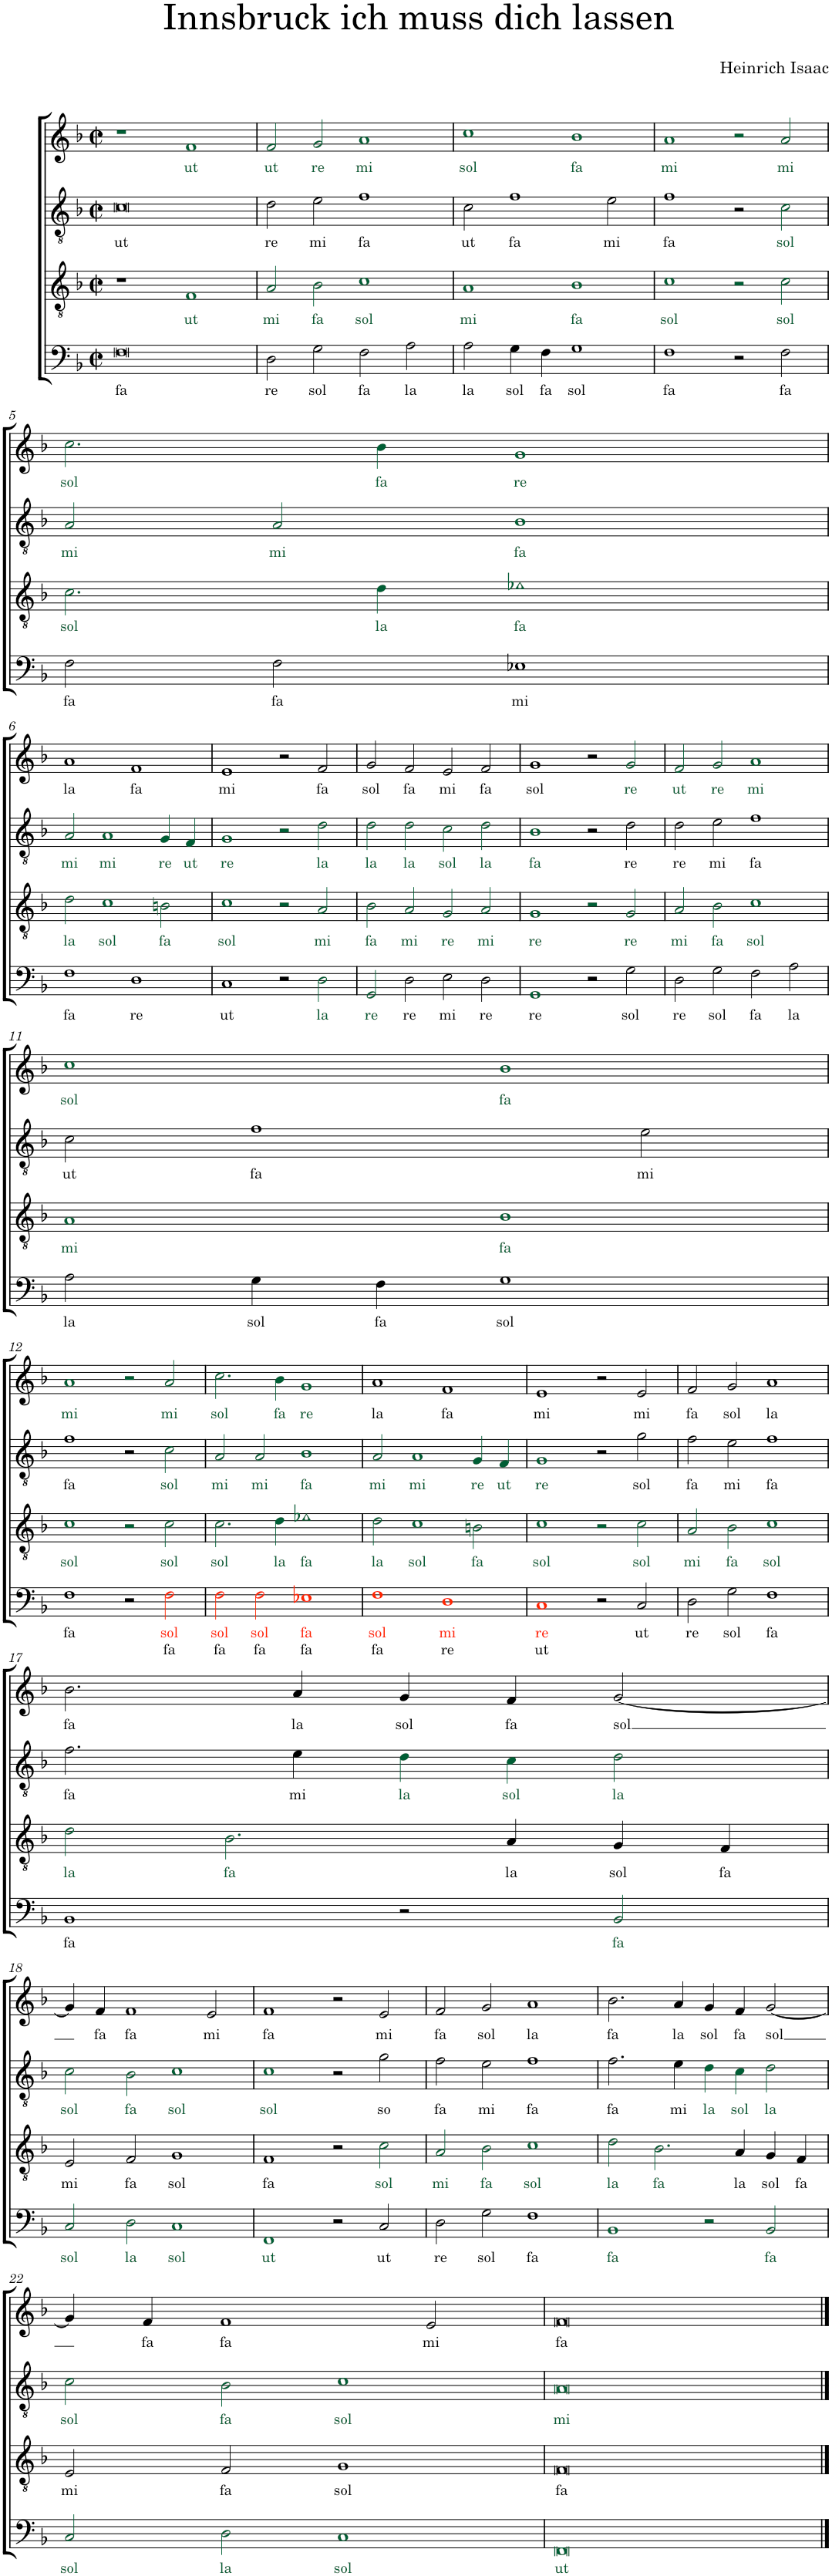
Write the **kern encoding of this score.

**kern	**text	**text	**kern	**text	**kern	**text	**kern	**text
*part4	*part4	*part4	*part3	*part3	*part2	*part2	*part1	*part1
*staff4	*staff4	*staff4	*staff3	*staff3	*staff2	*staff2	*staff1	*staff1
*I"Bass	*	*	*I"Tenor	*	*I"Alto	*	*I"Soprano	*
*clefF4	*	*	*clefGv2	*	*clefGv2	*	*clefG2	*
*k[b-]	*	*	*k[b-]	*	*k[b-]	*	*k[b-]	*
*M4/2	*	*	*M4/2	*	*M4/2	*	*M4/2	*
*met(c|)	*	*	*met(c|)	*	*met(c|)	*	*met(c|)	*
=1	=1	=1	=1	=1	=1	=1	=1	=1
!	!LO:LY:b	!	!	!	!	!LO:LY:b	!	!
0F	fa	.	1r	.	0c	ut	1r	.
!	!	!	!	!LO:LY:b:color=#005E35	!	!	!	!LO:LY:b:color=#005E35
.	.	.	1Fi	ut	.	.	1fi	ut
=2	=2	=2	=2	=2	=2	=2	=2	=2
!	!LO:LY:b	!	!	!LO:LY:b:color=#005E35	!	!LO:LY:b	!	!LO:LY:b:color=#005E35
2D\	re	.	2Ai/	mi	2d\	re	2fi/	ut
!	!LO:LY:b	!	!	!LO:LY:b:color=#005E35	!	!LO:LY:b	!	!LO:LY:b:color=#005E35
2G\	sol	.	2B-i\	fa	2e\	mi	2gi/	re
!	!LO:LY:b	!	!	!LO:LY:b:color=#005E35	!	!LO:LY:b	!	!LO:LY:b:color=#005E35
2F\	fa	.	1ci	sol	1f	fa	1ai	mi
!	!LO:LY:b	!	!	!	!	!	!	!
2A\	la	.	.	.	.	.	.	.
=3	=3	=3	=3	=3	=3	=3	=3	=3
!	!LO:LY:b	!	!	!LO:LY:b:color=#005E35	!	!LO:LY:b	!	!LO:LY:b:color=#005E35
2A\	la	.	1Ai	mi	2c\	ut	1cci	sol
!	!LO:LY:b	!	!	!	!	!LO:LY:b	!	!
4G\	sol	.	.	.	1f	fa	.	.
!	!LO:LY:b	!	!	!	!	!	!	!
4F\	fa	.	.	.	.	.	.	.
!	!LO:LY:b	!	!	!LO:LY:b:color=#005E35	!	!	!	!LO:LY:b:color=#005E35
1G	sol	.	1B-i	fa	.	.	1b-i	fa
!	!	!	!	!	!	!LO:LY:b	!	!
.	.	.	.	.	2e\	mi	.	.
=4	=4	=4	=4	=4	=4	=4	=4	=4
!	!LO:LY:b	!	!	!LO:LY:b:color=#005E35	!	!LO:LY:b	!	!LO:LY:b:color=#005E35
1F	fa	.	1ci	sol	1f	fa	1ai	mi
2r	.	.	2r	.	2r	.	2r	.
!	!LO:LY:b	!	!	!LO:LY:b:color=#005E35	!	!LO:LY:b:color=#005E35	!	!LO:LY:b:color=#005E35
2F\	fa	.	2ci\	sol	2ci\	sol	2ai/	mi
!!LO:LB:g=z
=5	=5	=5	=5	=5	=5	=5	=5	=5
!	!LO:LY:b	!	!	!LO:LY:b:color=#005E35	!	!LO:LY:b:color=#005E35	!	!LO:LY:b:color=#005E35
2F\	fa	.	2.ci\	sol	2Ai/	mi	2.cci\	sol
!	!LO:LY:b	!	!	!	!	!LO:LY:b:color=#005E35	!	!
2F\	fa	.	.	.	2Ai/	mi	.	.
!	!	!	!	!LO:LY:b:color=#005E35	!	!	!	!LO:LY:b:color=#005E35
.	.	.	4di\	la	.	.	4b-i\	fa
!	!LO:LY:b	!	!	!LO:LY:b:color=#005E35	!	!LO:LY:b:color=#005E35	!	!LO:LY:b:color=#005E35
1E-X	mi	.	1e-Xi	fa	1B-i	fa	1gi	re
!!LO:LB:g=z
=6	=6	=6	=6	=6	=6	=6	=6	=6
!	!LO:LY:b	!	!	!LO:LY:b:color=#005E35	!	!LO:LY:b:color=#005E35	!	!LO:LY:b
1F	fa	.	2di\	la	2Ai/	mi	1a	la
!	!	!	!	!LO:LY:b:color=#005E35	!	!LO:LY:b:color=#005E35	!	!
.	.	.	1ci	sol	1Ai	mi	.	.
!	!LO:LY:b	!	!	!	!	!	!	!LO:LY:b
1D	re	.	.	.	.	.	1f	fa
!	!	!	!	!LO:LY:b:color=#005E35	!	!LO:LY:b:color=#005E35	!	!
.	.	.	2Bni\	fa	4Gi/	re	.	.
!	!	!	!	!	!	!LO:LY:b:color=#005E35	!	!
.	.	.	.	.	4Fi/	ut	.	.
=7	=7	=7	=7	=7	=7	=7	=7	=7
!	!LO:LY:b	!	!	!LO:LY:b:color=#005E35	!	!LO:LY:b:color=#005E35	!	!LO:LY:b
1C	ut	.	1ci	sol	1Gi	re	1e	mi
2r	.	.	2r	.	2r	.	2r	.
!	!LO:LY:b:color=#005E35	!	!	!LO:LY:b:color=#005E35	!	!LO:LY:b:color=#005E35	!	!LO:LY:b
2Di\	la	.	2Ai/	mi	2di\	la	2f/	fa
=8	=8	=8	=8	=8	=8	=8	=8	=8
!	!LO:LY:b:color=#005E35	!	!	!LO:LY:b:color=#005E35	!	!LO:LY:b:color=#005E35	!	!LO:LY:b
2GGi/	re	.	2B-i\	fa	2di\	la	2g/	sol
!	!LO:LY:b	!	!	!LO:LY:b:color=#005E35	!	!LO:LY:b:color=#005E35	!	!LO:LY:b
2D\	re	.	2Ai/	mi	2di\	la	2f/	fa
!	!LO:LY:b	!	!	!LO:LY:b:color=#005E35	!	!LO:LY:b:color=#005E35	!	!LO:LY:b
2E\	mi	.	2Gi/	re	2ci\	sol	2e/	mi
!	!LO:LY:b	!	!	!LO:LY:b:color=#005E35	!	!LO:LY:b:color=#005E35	!	!LO:LY:b
2D\	re	.	2Ai/	mi	2di\	la	2f/	fa
=9	=9	=9	=9	=9	=9	=9	=9	=9
!	!LO:LY:b	!	!	!LO:LY:b:color=#005E35	!	!LO:LY:b:color=#005E35	!	!LO:LY:b
1GGi	re	.	1Gi	re	1B-i	fa	1g	sol
2r	.	.	2r	.	2r	.	2r	.
!	!LO:LY:b	!	!	!LO:LY:b:color=#005E35	!	!LO:LY:b	!	!LO:LY:b:color=#005E35
2G\	sol	.	2Gi/	re	2d\	re	2gi/	re
=10	=10	=10	=10	=10	=10	=10	=10	=10
!	!LO:LY:b	!	!	!LO:LY:b:color=#005E35	!	!LO:LY:b	!	!LO:LY:b:color=#005E35
2D\	re	.	2Ai/	mi	2d\	re	2fi/	ut
!	!LO:LY:b	!	!	!LO:LY:b:color=#005E35	!	!LO:LY:b	!	!LO:LY:b:color=#005E35
2G\	sol	.	2B-i\	fa	2e\	mi	2gi/	re
!	!LO:LY:b	!	!	!LO:LY:b:color=#005E35	!	!LO:LY:b	!	!LO:LY:b:color=#005E35
2F\	fa	.	1ci	sol	1f	fa	1ai	mi
!	!LO:LY:b	!	!	!	!	!	!	!
2A\	la	.	.	.	.	.	.	.
!!LO:LB:g=z
=11	=11	=11	=11	=11	=11	=11	=11	=11
!	!LO:LY:b	!	!	!LO:LY:b:color=#005E35	!	!LO:LY:b	!	!LO:LY:b:color=#005E35
2A\	la	.	1Ai	mi	2c\	ut	1cci	sol
!	!LO:LY:b	!	!	!	!	!LO:LY:b	!	!
4G\	sol	.	.	.	1f	fa	.	.
!	!LO:LY:b	!	!	!	!	!	!	!
4F\	fa	.	.	.	.	.	.	.
!	!LO:LY:b	!	!	!LO:LY:b:color=#005E35	!	!	!	!LO:LY:b:color=#005E35
1G	sol	.	1B-i	fa	.	.	1b-i	fa
!	!	!	!	!	!	!LO:LY:b	!	!
.	.	.	.	.	2e\	mi	.	.
!!LO:LB:g=z
=12	=12	=12	=12	=12	=12	=12	=12	=12
!	!LO:LY:b	!	!	!LO:LY:b:color=#005E35	!	!LO:LY:b	!	!LO:LY:b:color=#005E35
1F	fa	.	1ci	sol	1f	fa	1ai	mi
2r	.	.	2r	.	2r	.	2r	.
!	!LO:LY:b:color=#FF2600	!LO:LY:b	!	!LO:LY:b:color=#005E35	!	!LO:LY:b:color=#005E35	!	!LO:LY:b:color=#005E35
2Fj\	sol	fa	2ci\	sol	2ci\	sol	2ai/	mi
=13	=13	=13	=13	=13	=13	=13	=13	=13
!	!LO:LY:b:color=#FF2600	!LO:LY:b	!	!LO:LY:b:color=#005E35	!	!LO:LY:b:color=#005E35	!	!LO:LY:b:color=#005E35
2Fj\	sol	fa	2.ci\	sol	2Ai/	mi	2.cci\	sol
!	!LO:LY:b:color=#FF2600	!LO:LY:b	!	!	!	!LO:LY:b:color=#005E35	!	!
2Fj\	sol	fa	.	.	2Ai/	mi	.	.
!	!	!	!	!LO:LY:b:color=#005E35	!	!	!	!LO:LY:b:color=#005E35
.	.	.	4di\	la	.	.	4b-i\	fa
!	!LO:LY:b:color=#FF2600	!LO:LY:b	!	!LO:LY:b:color=#005E35	!	!LO:LY:b:color=#005E35	!	!LO:LY:b:color=#005E35
1E-Xj	fa	fa	1e-Xi	fa	1B-i	fa	1gi	re
=14	=14	=14	=14	=14	=14	=14	=14	=14
!	!LO:LY:b:color=#FF2600	!LO:LY:b	!	!LO:LY:b:color=#005E35	!	!LO:LY:b:color=#005E35	!	!LO:LY:b
1Fj	sol	fa	2di\	la	2Ai/	mi	1a	la
!	!	!	!	!LO:LY:b:color=#005E35	!	!LO:LY:b:color=#005E35	!	!
.	.	.	1ci	sol	1Ai	mi	.	.
!	!LO:LY:b:color=#FF2600	!LO:LY:b	!	!	!	!	!	!LO:LY:b
1Dj	mi	re	.	.	.	.	1f	fa
!	!	!	!	!LO:LY:b:color=#005E35	!	!LO:LY:b:color=#005E35	!	!
.	.	.	2Bni\	fa	4Gi/	re	.	.
!	!	!	!	!	!	!LO:LY:b:color=#005E35	!	!
.	.	.	.	.	4Fi/	ut	.	.
=15	=15	=15	=15	=15	=15	=15	=15	=15
!	!LO:LY:b:color=#FF2600	!LO:LY:b	!	!LO:LY:b:color=#005E35	!	!LO:LY:b:color=#005E35	!	!LO:LY:b
1Cj	re	ut	1ci	sol	1Gi	re	1e	mi
2r	.	.	2r	.	2r	.	2r	.
!	!LO:LY:b	!	!	!LO:LY:b:color=#005E35	!	!LO:LY:b	!	!LO:LY:b
2C/	ut	.	2ci\	sol	2g\	sol	2e/	mi
=16	=16	=16	=16	=16	=16	=16	=16	=16
!	!LO:LY:b	!	!	!LO:LY:b:color=#005E35	!	!LO:LY:b	!	!LO:LY:b
2D\	re	.	2Ai/	mi	2f\	fa	2f/	fa
!	!LO:LY:b	!	!	!LO:LY:b:color=#005E35	!	!LO:LY:b	!	!LO:LY:b
2G\	sol	.	2B-i\	fa	2e\	mi	2g/	sol
!	!LO:LY:b	!	!	!LO:LY:b:color=#005E35	!	!LO:LY:b	!	!LO:LY:b
1F	fa	.	1ci	sol	1f	fa	1a	la
!!LO:LB:g=z
=17	=17	=17	=17	=17	=17	=17	=17	=17
!	!LO:LY:b	!	!	!LO:LY:b:color=#005E35	!	!LO:LY:b	!	!LO:LY:b
1BB-	fa	.	2di\	la	2.f\	fa	2.b-\	fa
!	!	!	!	!LO:LY:b:color=#005E35	!	!	!	!
.	.	.	2.B-i\	fa	.	.	.	.
!	!	!	!	!	!	!LO:LY:b	!	!LO:LY:b
.	.	.	.	.	4e\	mi	4a/	la
!	!	!	!	!	!	!LO:LY:b:color=#005E35	!	!LO:LY:b
2r	.	.	.	.	4di\	la	4g/	sol
!	!	!	!	!LO:LY:b	!	!LO:LY:b:color=#005E35	!	!LO:LY:b
.	.	.	4A/	la	4ci\	sol	4f/	fa
!	!LO:LY:b:color=#005E35	!	!	!LO:LY:b	!	!LO:LY:b:color=#005E35	!	!LO:LY:b
2BB-i/	fa	.	4G/	sol	2di\	la	[2g/	sol
!	!	!	!	!LO:LY:b	!	!	!	!
.	.	.	4F/	fa	.	.	.	.
!!LO:LB:g=z
=18	=18	=18	=18	=18	=18	=18	=18	=18
!	!LO:LY:b:color=#005E35	!	!	!LO:LY:b	!	!LO:LY:b:color=#005E35	!	!
2Ci/	sol	.	2E/	mi	2ci\	sol	4g/]	.
!	!	!	!	!	!	!	!	!LO:LY:b
.	.	.	.	.	.	.	4f/	fa
!	!LO:LY:b:color=#005E35	!	!	!LO:LY:b	!	!LO:LY:b:color=#005E35	!	!LO:LY:b
2Di\	la	.	2F/	fa	2B-i\	fa	1f	fa
!	!LO:LY:b:color=#005E35	!	!	!LO:LY:b	!	!LO:LY:b:color=#005E35	!	!
1Ci	sol	.	1G	sol	1ci	sol	.	.
!	!	!	!	!	!	!	!	!LO:LY:b
.	.	.	.	.	.	.	2e/	mi
=19	=19	=19	=19	=19	=19	=19	=19	=19
!	!LO:LY:b:color=#005E35	!	!	!LO:LY:b	!	!LO:LY:b:color=#005E35	!	!LO:LY:b
1FFi	ut	.	1F	fa	1ci	sol	1f	fa
2r	.	.	2r	.	2r	.	2r	.
!	!LO:LY:b	!	!	!LO:LY:b:color=#005E35	!	!LO:LY:b	!	!LO:LY:b
2C/	ut	.	2ci\	sol	2g\	so	2e/	mi
=20	=20	=20	=20	=20	=20	=20	=20	=20
!	!LO:LY:b	!	!	!LO:LY:b:color=#005E35	!	!LO:LY:b	!	!LO:LY:b
2D\	re	.	2Ai/	mi	2f\	fa	2f/	fa
!	!LO:LY:b	!	!	!LO:LY:b:color=#005E35	!	!LO:LY:b	!	!LO:LY:b
2G\	sol	.	2B-i\	fa	2e\	mi	2g/	sol
!	!LO:LY:b	!	!	!LO:LY:b:color=#005E35	!	!LO:LY:b	!	!LO:LY:b
1F	fa	.	1ci	sol	1f	fa	1a	la
=21	=21	=21	=21	=21	=21	=21	=21	=21
!	!LO:LY:b:color=#005E35	!	!	!LO:LY:b:color=#005E35	!	!LO:LY:b	!	!LO:LY:b
1BB-i	fa	.	2di\	la	2.f\	fa	2.b-\	fa
!	!	!	!	!LO:LY:b:color=#005E35	!	!	!	!
.	.	.	2.B-i\	fa	.	.	.	.
!	!	!	!	!	!	!LO:LY:b	!	!LO:LY:b
.	.	.	.	.	4e\	mi	4a/	la
!	!	!	!	!	!	!LO:LY:b:color=#005E35	!	!LO:LY:b
2r	.	.	.	.	4di\	la	4g/	sol
!	!	!	!	!LO:LY:b	!	!LO:LY:b:color=#005E35	!	!LO:LY:b
.	.	.	4A/	la	4ci\	sol	4f/	fa
!	!LO:LY:b:color=#005E35	!	!	!LO:LY:b	!	!LO:LY:b:color=#005E35	!	!LO:LY:b
2BB-i/	fa	.	4G/	sol	2di\	la	[2g/	sol
!	!	!	!	!LO:LY:b	!	!	!	!
.	.	.	4F/	fa	.	.	.	.
!!LO:LB:g=z
=22	=22	=22	=22	=22	=22	=22	=22	=22
!	!LO:LY:b:color=#005E35	!	!	!LO:LY:b	!	!LO:LY:b:color=#005E35	!	!
2Ci/	sol	.	2E/	mi	2ci\	sol	4g/]	.
!	!	!	!	!	!	!	!	!LO:LY:b
.	.	.	.	.	.	.	4f/	fa
!	!LO:LY:b:color=#005E35	!	!	!LO:LY:b	!	!LO:LY:b:color=#005E35	!	!LO:LY:b
2Di\	la	.	2F/	fa	2B-i\	fa	1f	fa
!	!LO:LY:b:color=#005E35	!	!	!LO:LY:b	!	!LO:LY:b:color=#005E35	!	!
1Ci	sol	.	1G	sol	1ci	sol	.	.
!	!	!	!	!	!	!	!	!LO:LY:b
.	.	.	.	.	.	.	2e/	mi
=23	=23	=23	=23	=23	=23	=23	=23	=23
!	!LO:LY:b:color=#005E35	!	!	!LO:LY:b	!	!LO:LY:b:color=#005E35	!	!LO:LY:b
0FFi	ut	.	0F	fa	0Ai	mi	0f	fa
==	==	==	==	==	==	==	==	==
*-	*-	*-	*-	*-	*-	*-	*-	*-
